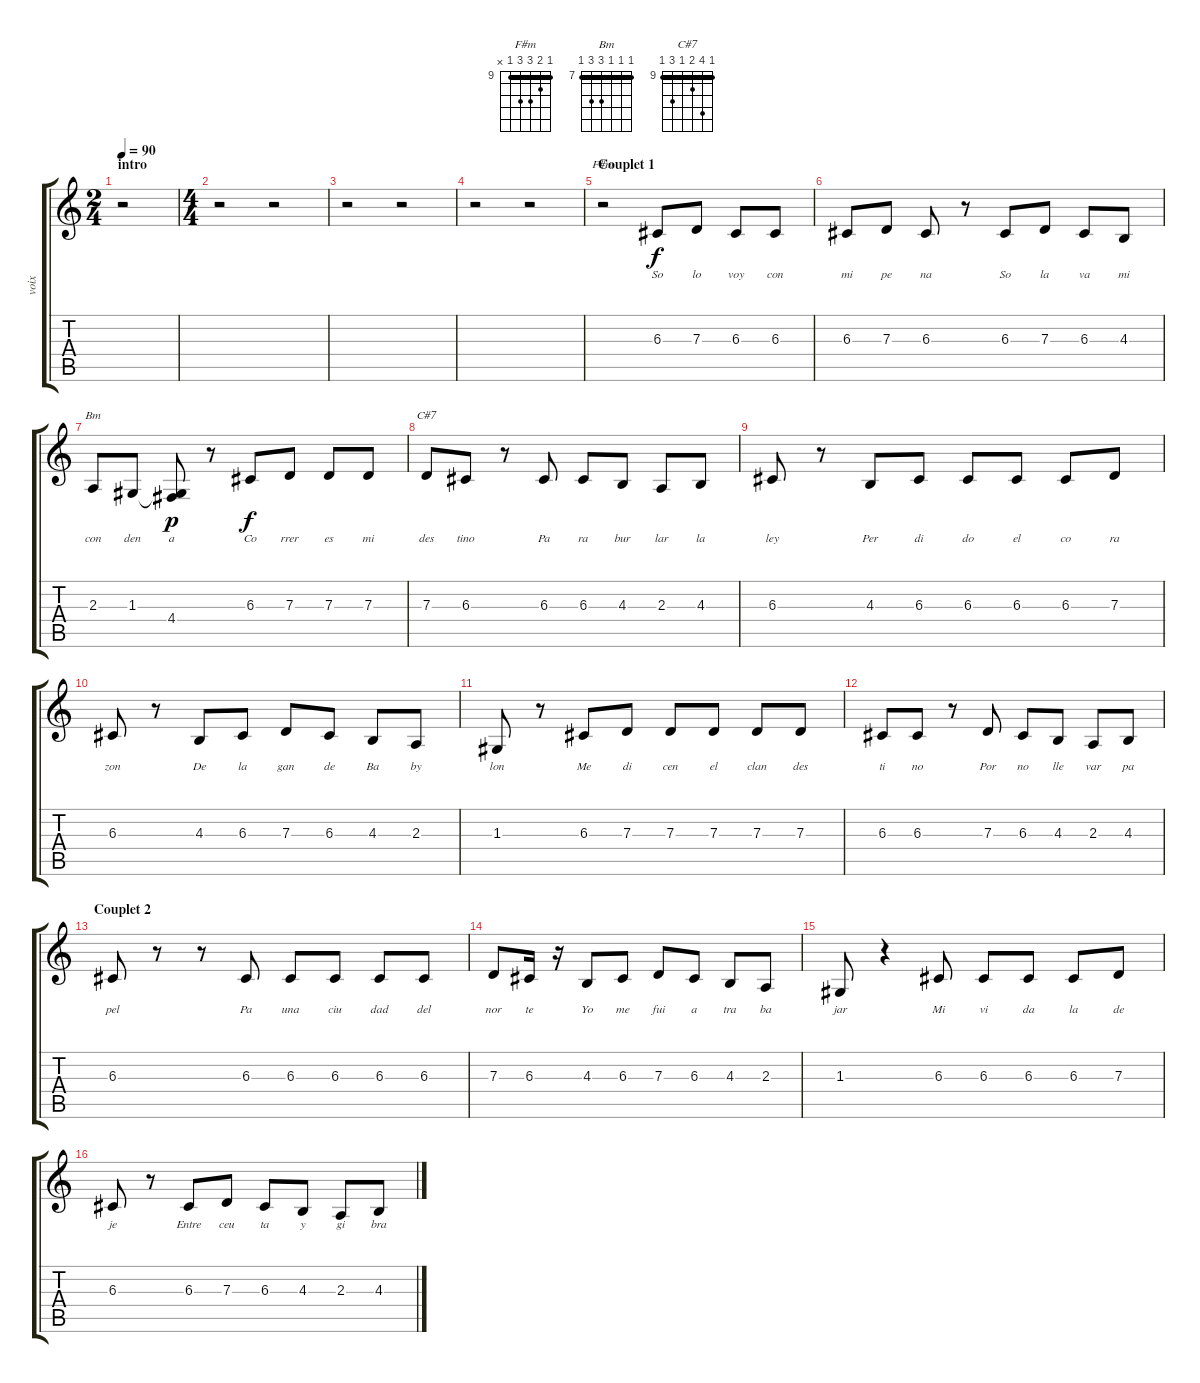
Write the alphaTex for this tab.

\track ("voix" "voix") {instrument bassoon}
\staff {score tabs}
\tuning (E4 B3 G3 D3 A2 E2) {hide}
\chord ("F#m" 9 10 11 11 9 x) {firstfret 9 barre 9}
\chord ("Bm" 7 7 7 9 9 7) {firstfret 7 barre 7}
\chord ("C#7" 9 12 10 9 11 9) {firstfret 9 barre 9}
\ts (2 4)
\section ("" "intro")
\tempo 90
\clef g2
\ks c
r.2{dy f instrument bassoon} |
\ts (4 4)
r.2 r.2 |
r.2 r.2 |
r.2 r.2 |
\section ("" "Couplet 1")
r.2{ch "F#m"} 6.3.8{lyrics (0 "So") lyrics (1 "") lyrics (2 "") lyrics (3 "") lyrics (4 "")} 7.3.8{lyrics (0 "lo") lyrics (1 "") lyrics (2 "") lyrics (3 "") lyrics (4 "")} 6.3.8{lyrics (0 "voy") lyrics (1 "") lyrics (2 "") lyrics (3 "") lyrics (4 "")} 6.3.8{lyrics (0 "con") lyrics (1 "") lyrics (2 "") lyrics (3 "") lyrics (4 "")} |
6.3.8{lyrics (0 "mi") lyrics (1 "") lyrics (2 "") lyrics (3 "") lyrics (4 "")} 7.3.8{lyrics (0 "pe") lyrics (1 "") lyrics (2 "") lyrics (3 "") lyrics (4 "")} 6.3.8{lyrics (0 "na") lyrics (1 "") lyrics (2 "") lyrics (3 "") lyrics (4 "")} r.8 6.3.8{lyrics (0 "So") lyrics (1 "") lyrics (2 "") lyrics (3 "") lyrics (4 "")} 7.3.8{lyrics (0 "la") lyrics (1 "") lyrics (2 "") lyrics (3 "") lyrics (4 "")} 6.3.8{lyrics (0 "va") lyrics (1 "") lyrics (2 "") lyrics (3 "") lyrics (4 "")} 4.3.8{lyrics (0 "mi") lyrics (1 "") lyrics (2 "") lyrics (3 "") lyrics (4 "")} |
2.3.8{ch "Bm" lyrics (0 "con") lyrics (1 "") lyrics (2 "") lyrics (3 "") lyrics (4 "")} 1.3.8{lyrics (0 "den") lyrics (1 "") lyrics (2 "") lyrics (3 "") lyrics (4 "")} (1.3{t} 4.4).8{lyrics (0 "a") lyrics (1 "") lyrics (2 "") lyrics (3 "") lyrics (4 "") dy p} r.8 6.3.8{lyrics (0 "Co") lyrics (1 "") lyrics (2 "") lyrics (3 "") lyrics (4 "") dy f} 7.3.8{lyrics (0 "rrer") lyrics (1 "") lyrics (2 "") lyrics (3 "") lyrics (4 "")} 7.3.8{lyrics (0 "es") lyrics (1 "") lyrics (2 "") lyrics (3 "") lyrics (4 "")} 7.3.8{lyrics (0 "mi") lyrics (1 "") lyrics (2 "") lyrics (3 "") lyrics (4 "")} |
7.3.8{ch "C#7" lyrics (0 "des") lyrics (1 "") lyrics (2 "") lyrics (3 "") lyrics (4 "")} 6.3.8{lyrics (0 "tino") lyrics (1 "") lyrics (2 "") lyrics (3 "") lyrics (4 "")} r.8 6.3.8{lyrics (0 "Pa") lyrics (1 "") lyrics (2 "") lyrics (3 "") lyrics (4 "")} 6.3.8{lyrics (0 "ra") lyrics (1 "") lyrics (2 "") lyrics (3 "") lyrics (4 "")} 4.3.8{lyrics (0 "bur") lyrics (1 "") lyrics (2 "") lyrics (3 "") lyrics (4 "")} 2.3.8{lyrics (0 "lar") lyrics (1 "") lyrics (2 "") lyrics (3 "") lyrics (4 "")} 4.3.8{lyrics (0 "la") lyrics (1 "") lyrics (2 "") lyrics (3 "") lyrics (4 "")} |
6.3.8{lyrics (0 "ley") lyrics (1 "") lyrics (2 "") lyrics (3 "") lyrics (4 "")} r.8 4.3.8{lyrics (0 "Per") lyrics (1 "") lyrics (2 "") lyrics (3 "") lyrics (4 "")} 6.3.8{lyrics (0 "di") lyrics (1 "") lyrics (2 "") lyrics (3 "") lyrics (4 "")} 6.3.8{lyrics (0 "do") lyrics (1 "") lyrics (2 "") lyrics (3 "") lyrics (4 "")} 6.3.8{lyrics (0 "el") lyrics (1 "") lyrics (2 "") lyrics (3 "") lyrics (4 "")} 6.3.8{lyrics (0 "co") lyrics (1 "") lyrics (2 "") lyrics (3 "") lyrics (4 "")} 7.3.8{lyrics (0 "ra") lyrics (1 "") lyrics (2 "") lyrics (3 "") lyrics (4 "")} |
6.3.8{lyrics (0 "zon") lyrics (1 "") lyrics (2 "") lyrics (3 "") lyrics (4 "")} r.8 4.3.8{lyrics (0 "De") lyrics (1 "") lyrics (2 "") lyrics (3 "") lyrics (4 "")} 6.3.8{lyrics (0 "la") lyrics (1 "") lyrics (2 "") lyrics (3 "") lyrics (4 "")} 7.3.8{lyrics (0 "gan") lyrics (1 "") lyrics (2 "") lyrics (3 "") lyrics (4 "")} 6.3.8{lyrics (0 "de") lyrics (1 "") lyrics (2 "") lyrics (3 "") lyrics (4 "")} 4.3.8{lyrics (0 "Ba") lyrics (1 "") lyrics (2 "") lyrics (3 "") lyrics (4 "")} 2.3.8{lyrics (0 "by") lyrics (1 "") lyrics (2 "") lyrics (3 "") lyrics (4 "")} |
1.3.8{lyrics (0 "lon") lyrics (1 "") lyrics (2 "") lyrics (3 "") lyrics (4 "")} r.8 6.3.8{lyrics (0 "Me") lyrics (1 "") lyrics (2 "") lyrics (3 "") lyrics (4 "")} 7.3.8{lyrics (0 "di") lyrics (1 "") lyrics (2 "") lyrics (3 "") lyrics (4 "")} 7.3.8{lyrics (0 "cen") lyrics (1 "") lyrics (2 "") lyrics (3 "") lyrics (4 "")} 7.3.8{lyrics (0 "el") lyrics (1 "") lyrics (2 "") lyrics (3 "") lyrics (4 "")} 7.3.8{lyrics (0 "clan") lyrics (1 "") lyrics (2 "") lyrics (3 "") lyrics (4 "")} 7.3.8{lyrics (0 "des") lyrics (1 "") lyrics (2 "") lyrics (3 "") lyrics (4 "")} |
6.3.8{lyrics (0 "ti") lyrics (1 "") lyrics (2 "") lyrics (3 "") lyrics (4 "")} 6.3.8{lyrics (0 "no") lyrics (1 "") lyrics (2 "") lyrics (3 "") lyrics (4 "")} r.8 7.3.8{lyrics (0 "Por") lyrics (1 "") lyrics (2 "") lyrics (3 "") lyrics (4 "")} 6.3.8{lyrics (0 "no") lyrics (1 "") lyrics (2 "") lyrics (3 "") lyrics (4 "")} 4.3.8{lyrics (0 "lle") lyrics (1 "") lyrics (2 "") lyrics (3 "") lyrics (4 "")} 2.3.8{lyrics (0 "var") lyrics (1 "") lyrics (2 "") lyrics (3 "") lyrics (4 "")} 4.3.8{lyrics (0 "pa") lyrics (1 "") lyrics (2 "") lyrics (3 "") lyrics (4 "")} |
\section ("" "Couplet 2")
6.3.8{lyrics (0 "pel") lyrics (1 "") lyrics (2 "") lyrics (3 "") lyrics (4 "")} r.8 r.8 6.3.8{lyrics (0 "Pa") lyrics (1 "") lyrics (2 "") lyrics (3 "") lyrics (4 "")} 6.3.8{lyrics (0 "una") lyrics (1 "") lyrics (2 "") lyrics (3 "") lyrics (4 "")} 6.3.8{lyrics (0 "ciu") lyrics (1 "") lyrics (2 "") lyrics (3 "") lyrics (4 "")} 6.3.8{lyrics (0 "dad") lyrics (1 "") lyrics (2 "") lyrics (3 "") lyrics (4 "")} 6.3.8{lyrics (0 "del") lyrics (1 "") lyrics (2 "") lyrics (3 "") lyrics (4 "")} |
7.3.8{lyrics (0 "nor") lyrics (1 "") lyrics (2 "") lyrics (3 "") lyrics (4 "")} 6.3.16{lyrics (0 "te") lyrics (1 "") lyrics (2 "") lyrics (3 "") lyrics (4 "")} r.16 4.3.8{lyrics (0 "Yo") lyrics (1 "") lyrics (2 "") lyrics (3 "") lyrics (4 "")} 6.3.8{lyrics (0 "me") lyrics (1 "") lyrics (2 "") lyrics (3 "") lyrics (4 "")} 7.3.8{lyrics (0 "fui") lyrics (1 "") lyrics (2 "") lyrics (3 "") lyrics (4 "")} 6.3.8{lyrics (0 "a") lyrics (1 "") lyrics (2 "") lyrics (3 "") lyrics (4 "")} 4.3.8{lyrics (0 "tra") lyrics (1 "") lyrics (2 "") lyrics (3 "") lyrics (4 "")} 2.3.8{lyrics (0 "ba") lyrics (1 "") lyrics (2 "") lyrics (3 "") lyrics (4 "")} |
1.3.8{lyrics (0 "jar") lyrics (1 "") lyrics (2 "") lyrics (3 "") lyrics (4 "")} r.4 6.3.8{lyrics (0 "Mi") lyrics (1 "") lyrics (2 "") lyrics (3 "") lyrics (4 "")} 6.3.8{lyrics (0 "vi") lyrics (1 "") lyrics (2 "") lyrics (3 "") lyrics (4 "")} 6.3.8{lyrics (0 "da") lyrics (1 "") lyrics (2 "") lyrics (3 "") lyrics (4 "")} 6.3.8{lyrics (0 "la") lyrics (1 "") lyrics (2 "") lyrics (3 "") lyrics (4 "")} 7.3.8{lyrics (0 "de") lyrics (1 "") lyrics (2 "") lyrics (3 "") lyrics (4 "")} |
6.3.8{lyrics (0 "je") lyrics (1 "") lyrics (2 "") lyrics (3 "") lyrics (4 "")} r.8 6.3.8{lyrics (0 "Entre") lyrics (1 "") lyrics (2 "") lyrics (3 "") lyrics (4 "")} 7.3.8{lyrics (0 "ceu") lyrics (1 "") lyrics (2 "") lyrics (3 "") lyrics (4 "")} 6.3.8{lyrics (0 "ta") lyrics (1 "") lyrics (2 "") lyrics (3 "") lyrics (4 "")} 4.3.8{lyrics (0 "y") lyrics (1 "") lyrics (2 "") lyrics (3 "") lyrics (4 "")} 2.3.8{lyrics (0 "gi") lyrics (1 "") lyrics (2 "") lyrics (3 "") lyrics (4 "")} 4.3.8{lyrics (0 "bra") lyrics (1 "") lyrics (2 "") lyrics (3 "") lyrics (4 "")}
